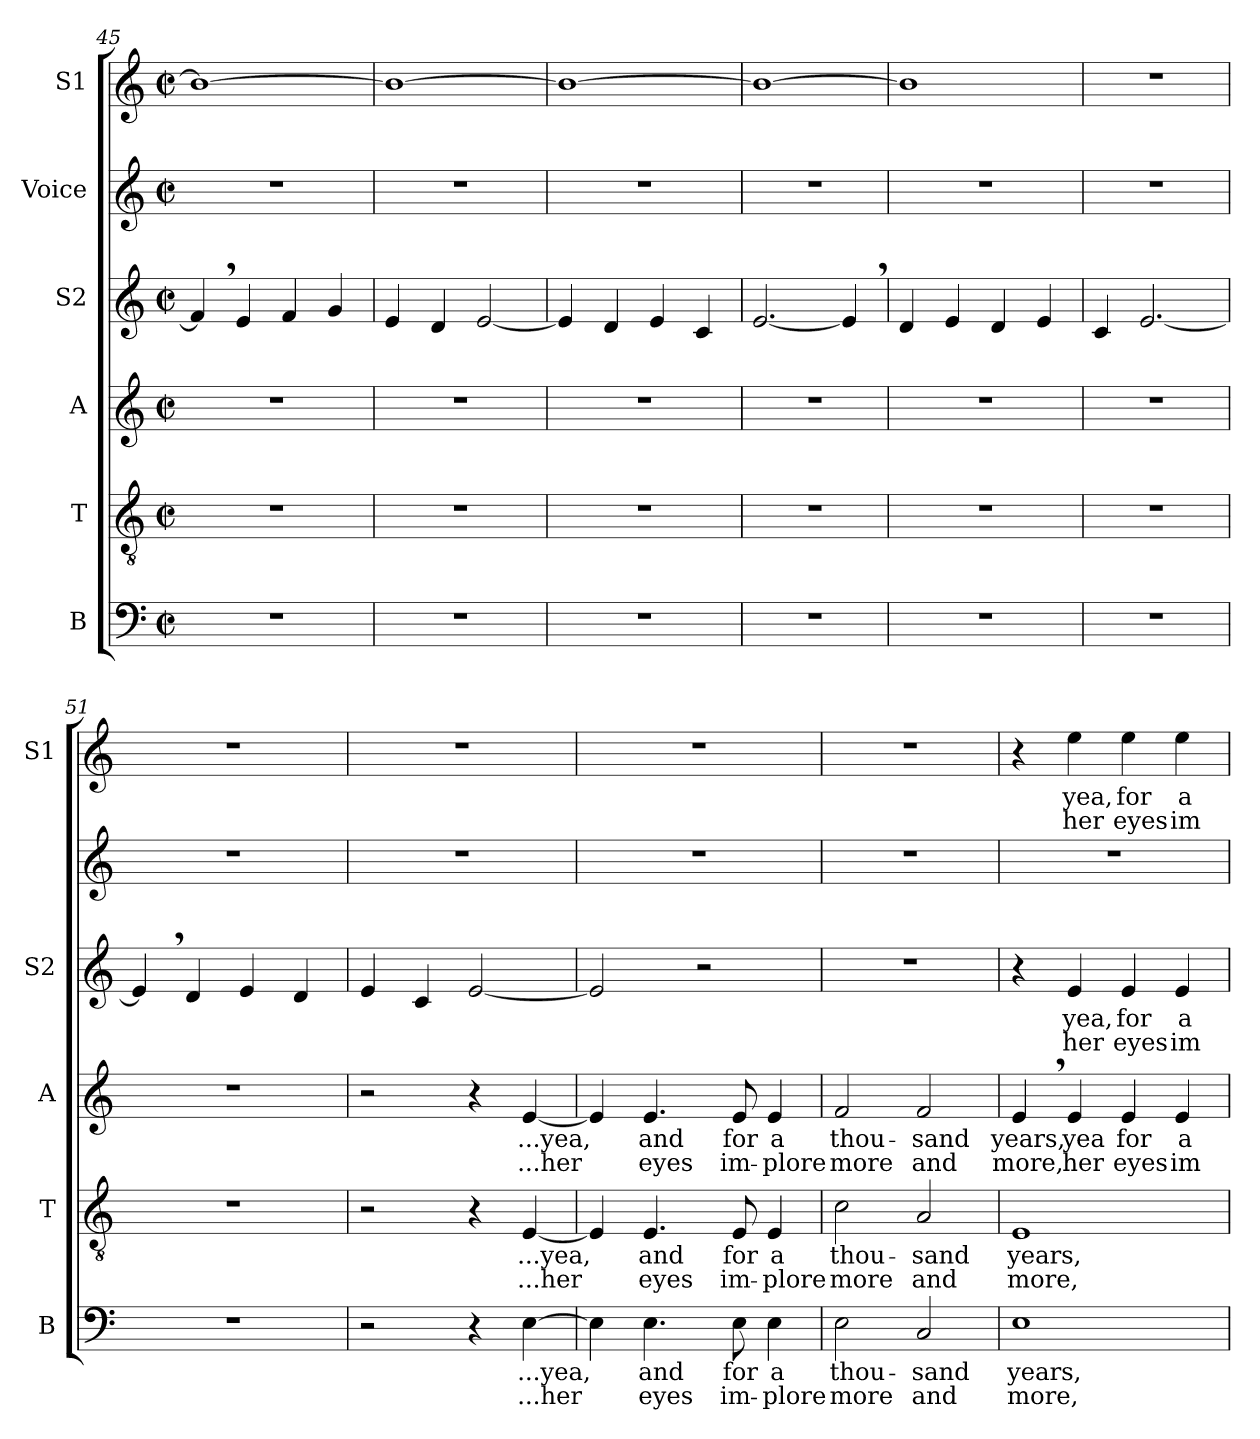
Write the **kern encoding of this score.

**kern	**text	**text	**kern	**text	**text	**kern	**text	**text	**kern	**text	**text	**kern	**kern	**text	**text
*part6	*part6	*part6	*part5	*part5	*part5	*part4	*part4	*part4	*part3	*part3	*part3	*part2	*part1	*part1	*part1
*staff6	*staff6	*staff6	*staff5	*staff5	*staff5	*staff4	*staff4	*staff4	*staff3	*staff3	*staff3	*staff2	*staff1	*staff1	*staff1
*I"B	*	*	*I"T	*	*	*I"A	*	*	*I"S2	*	*	*I"Voice	*I"S1	*	*
*I'B	*	*	*I'T	*	*	*I'A	*	*	*I'S2	*	*	*	*I'S1	*	*
*clefF4	*	*	*clefGv2	*	*	*clefG2	*	*	*clefG2	*	*	*clefG2	*clefG2	*	*
*k[]	*	*	*k[]	*	*	*k[]	*	*	*k[]	*	*	*k[]	*k[]	*	*
*C:	*	*	*C:	*	*	*C:	*	*	*C:	*	*	*C:	*C:	*	*
*M2/2	*	*	*M2/2	*	*	*M2/2	*	*	*M2/2	*	*	*M2/2	*M2/2	*	*
*met(c|)	*	*	*met(c|)	*	*	*met(c|)	*	*	*met(c|)	*	*	*met(c|)	*met(c|)	*	*
=45	=45	=45	=45	=45	=45	=45	=45	=45	=45	=45	=45	=45	=45	=45	=45
1r	.	.	1r	.	.	1r	.	.	4f,>/]	.	.	1r	1b_	.	.
.	.	.	.	.	.	.	.	.	4e/	.	.	.	.	.	.
.	.	.	.	.	.	.	.	.	4f/	.	.	.	.	.	.
.	.	.	.	.	.	.	.	.	4g/	.	.	.	.	.	.
!!LO:PB:g=z
=46	=46	=46	=46	=46	=46	=46	=46	=46	=46	=46	=46	=46	=46	=46	=46
1r	.	.	1r	.	.	1r	.	.	4e/	.	.	1r	1b_	.	.
.	.	.	.	.	.	.	.	.	4d/	.	.	.	.	.	.
.	.	.	.	.	.	.	.	.	[2e/	.	.	.	.	.	.
=47	=47	=47	=47	=47	=47	=47	=47	=47	=47	=47	=47	=47	=47	=47	=47
1r	.	.	1r	.	.	1r	.	.	4e/]	.	.	1r	1b_	.	.
.	.	.	.	.	.	.	.	.	4d/	.	.	.	.	.	.
.	.	.	.	.	.	.	.	.	4e/	.	.	.	.	.	.
.	.	.	.	.	.	.	.	.	4c/	.	.	.	.	.	.
=48	=48	=48	=48	=48	=48	=48	=48	=48	=48	=48	=48	=48	=48	=48	=48
1r	.	.	1r	.	.	1r	.	.	[2.e/	.	.	1r	1b_	.	.
.	.	.	.	.	.	.	.	.	4e,>/]	.	.	.	.	.	.
=49	=49	=49	=49	=49	=49	=49	=49	=49	=49	=49	=49	=49	=49	=49	=49
1r	.	.	1r	.	.	1r	.	.	4d/	.	.	1r	1b]	.	.
.	.	.	.	.	.	.	.	.	4e/	.	.	.	.	.	.
.	.	.	.	.	.	.	.	.	4d/	.	.	.	.	.	.
.	.	.	.	.	.	.	.	.	4e/	.	.	.	.	.	.
=50	=50	=50	=50	=50	=50	=50	=50	=50	=50	=50	=50	=50	=50	=50	=50
1r	.	.	1r	.	.	1r	.	.	4c/	.	.	1r	1r	.	.
.	.	.	.	.	.	.	.	.	[2.e/	.	.	.	.	.	.
=51	=51	=51	=51	=51	=51	=51	=51	=51	=51	=51	=51	=51	=51	=51	=51
1r	.	.	1r	.	.	1r	.	.	4e,>/]	.	.	1r	1r	.	.
.	.	.	.	.	.	.	.	.	4d/	.	.	.	.	.	.
.	.	.	.	.	.	.	.	.	4e/	.	.	.	.	.	.
.	.	.	.	.	.	.	.	.	4d/	.	.	.	.	.	.
=52	=52	=52	=52	=52	=52	=52	=52	=52	=52	=52	=52	=52	=52	=52	=52
2r	.	.	2r	.	.	2r	.	.	4e/	.	.	1r	1r	.	.
.	.	.	.	.	.	.	.	.	4c/	.	.	.	.	.	.
4r	.	.	4r	.	.	4r	.	.	[2e/	.	.	.	.	.	.
!	!LO:LY:b	!LO:LY:b	!	!LO:LY:b	!LO:LY:b	!	!LO:LY:b	!LO:LY:b	!	!	!	!	!	!	!
[4E\	...yea,	...her	[4E/	...yea,	...her	[4e/	...yea,	...her	.	.	.	.	.	.	.
=53	=53	=53	=53	=53	=53	=53	=53	=53	=53	=53	=53	=53	=53	=53	=53
4E\]	.	.	4E/]	.	.	4e/]	.	.	2e/]	.	.	1r	1r	.	.
!	!LO:LY:b	!LO:LY:b	!	!LO:LY:b	!LO:LY:b	!	!LO:LY:b	!LO:LY:b	!	!	!	!	!	!	!
4.E\	and	eyes	4.E/	and	eyes	4.e/	and	eyes	.	.	.	.	.	.	.
.	.	.	.	.	.	.	.	.	2r	.	.	.	.	.	.
!	!LO:LY:b	!LO:LY:b	!	!LO:LY:b	!LO:LY:b	!	!LO:LY:b	!LO:LY:b	!	!	!	!	!	!	!
8E\	for	im-	8E/	for	im-	8e/	for	im-	.	.	.	.	.	.	.
!	!LO:LY:b	!LO:LY:b	!	!LO:LY:b	!LO:LY:b	!	!LO:LY:b	!LO:LY:b	!	!	!	!	!	!	!
4E\	a	-plore	4E/	a	-plore	4e/	a	-plore	.	.	.	.	.	.	.
=54	=54	=54	=54	=54	=54	=54	=54	=54	=54	=54	=54	=54	=54	=54	=54
!	!LO:LY:b	!LO:LY:b	!	!LO:LY:b	!LO:LY:b	!	!LO:LY:b	!LO:LY:b	!	!	!	!	!	!	!
2E\	thou-	more	2c\	thou-	more	2f/	thou-	more	1r	.	.	1r	1r	.	.
!	!LO:LY:b	!LO:LY:b	!	!LO:LY:b	!LO:LY:b	!	!LO:LY:b	!LO:LY:b	!	!	!	!	!	!	!
2C/	-sand	and	2A/	-sand	and	2f/	-sand	and	.	.	.	.	.	.	.
!!LO:LB:g=z
=55	=55	=55	=55	=55	=55	=55	=55	=55	=55	=55	=55	=55	=55	=55	=55
!	!LO:LY:b	!LO:LY:b	!	!LO:LY:b	!LO:LY:b	!	!LO:LY:b	!LO:LY:b	!	!	!	!	!	!	!
1E	years,	more,	1E	years,	more,	4e,>/	years,	more,	4r	.	.	1r	4r	.	.
!	!	!	!	!	!	!	!LO:LY:b	!LO:LY:b	!	!LO:LY:b	!LO:LY:b	!	!	!LO:LY:b	!LO:LY:b
.	.	.	.	.	.	4e/	yea	her	4e/	yea,	her	.	4ee\	yea,	her
!	!	!	!	!	!	!	!LO:LY:b	!LO:LY:b	!	!LO:LY:b	!LO:LY:b	!	!	!LO:LY:b	!LO:LY:b
.	.	.	.	.	.	4e/	for	eyes	4e/	for	eyes	.	4ee\	for	eyes
!	!	!	!	!	!	!	!LO:LY:b	!LO:LY:b	!	!LO:LY:b	!LO:LY:b	!	!	!LO:LY:b	!LO:LY:b
.	.	.	.	.	.	4e/	a	im-	4e/	a	im-	.	4ee\	a	im-
=	=	=	=	=	=	=	=	=	=	=	=	=	=	=	=
*-	*-	*-	*-	*-	*-	*-	*-	*-	*-	*-	*-	*-	*-	*-	*-
